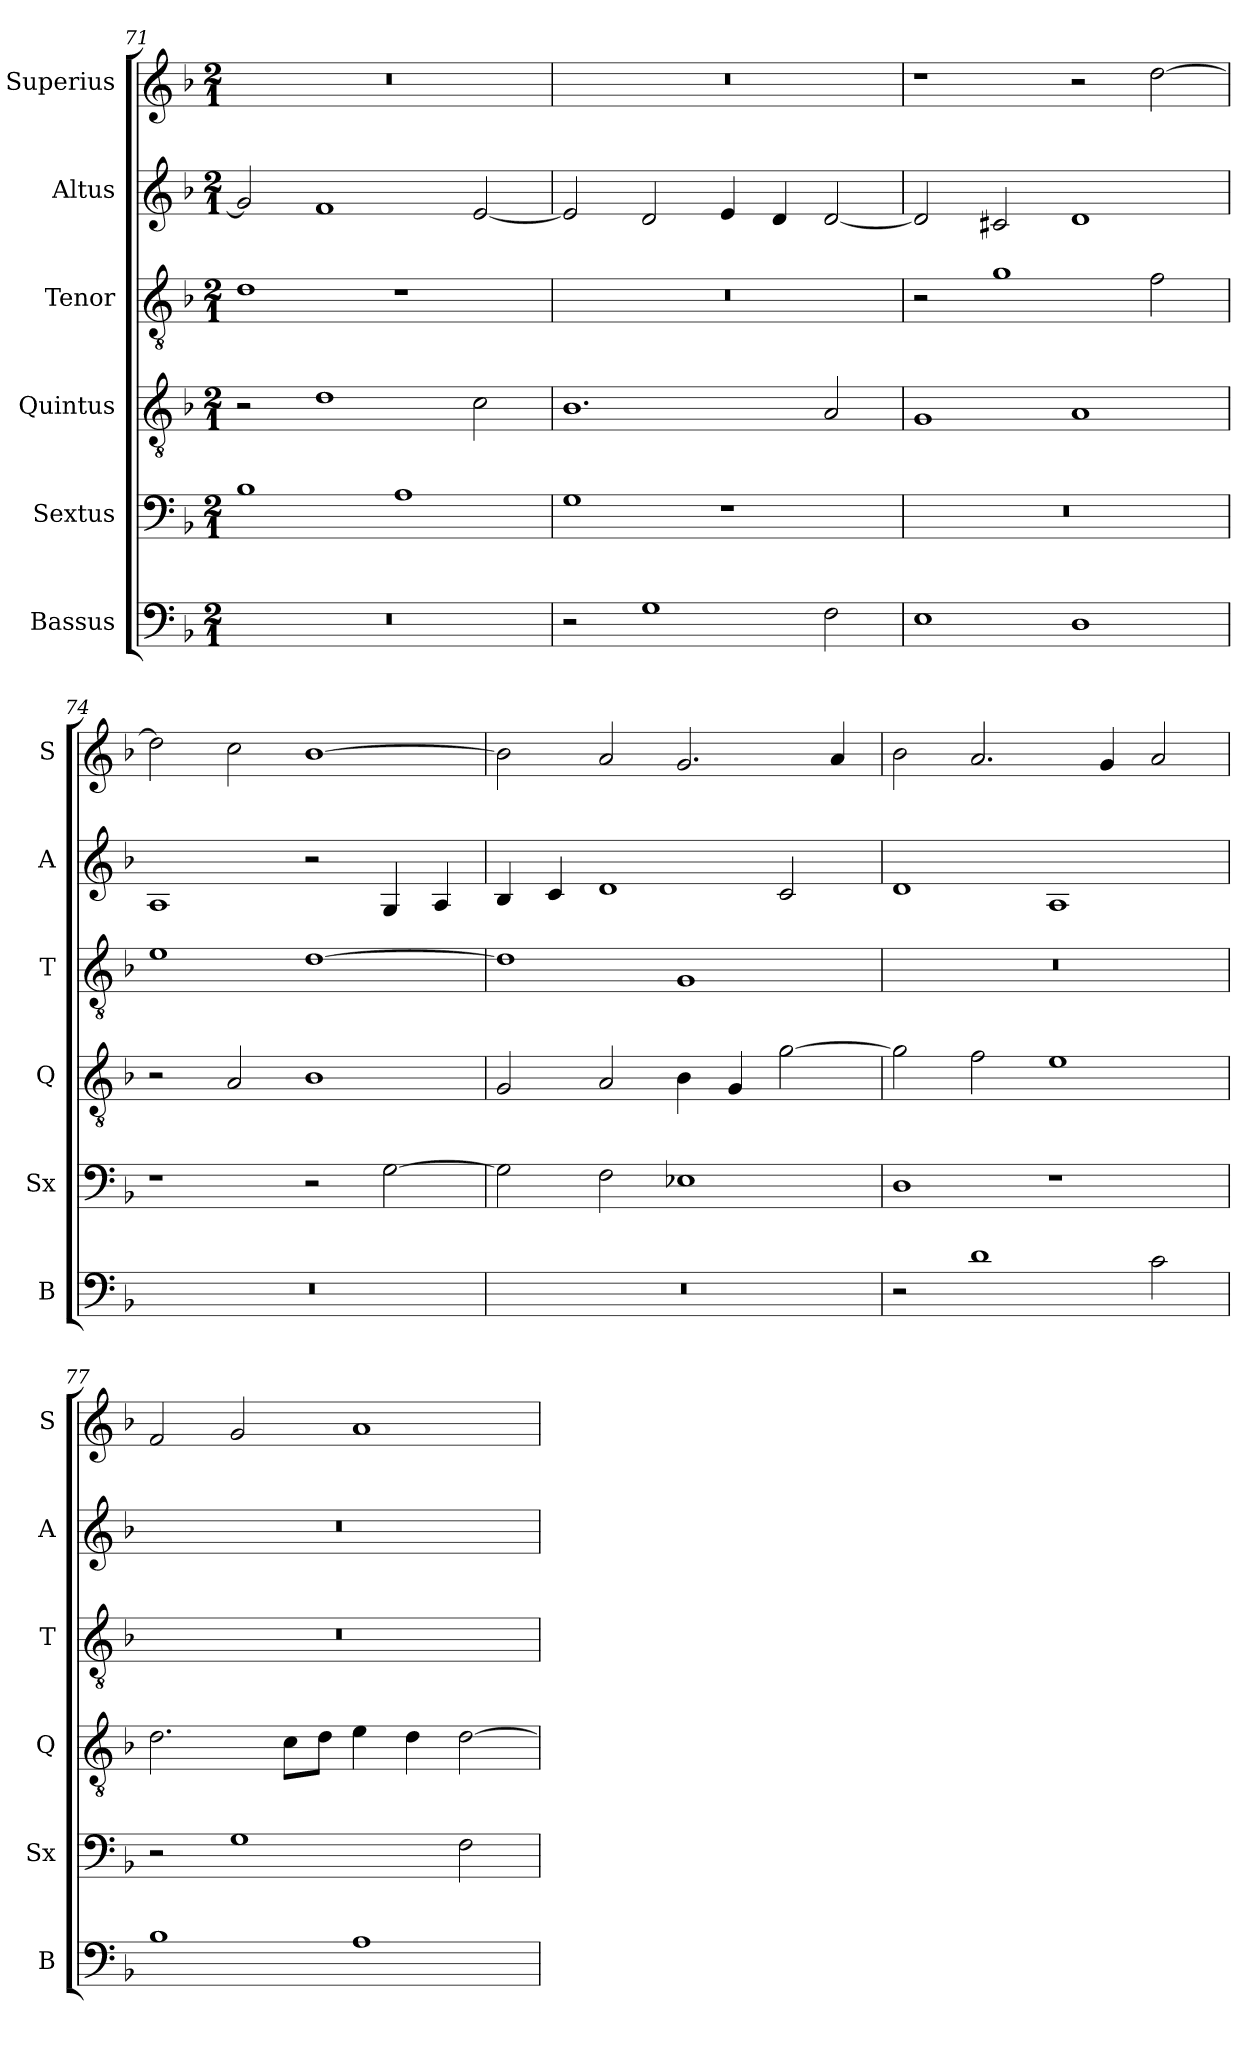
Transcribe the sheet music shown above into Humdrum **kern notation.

**kern	**kern	**kern	**kern	**kern	**kern
*part6	*part5	*part4	*part3	*part2	*part1
*staff6	*staff5	*staff4	*staff3	*staff2	*staff1
*I"Bassus	*I"Sextus	*I"Quintus	*I"Tenor	*I"Altus	*I"Superius
*I'B	*I'Sx	*I'Q	*I'T	*I'A	*I'S
*clefF4	*clefF4	*clefGv2	*clefGv2	*clefG2	*clefG2
*k[b-]	*k[b-]	*k[b-]	*k[b-]	*k[b-]	*k[b-]
*M2/1	*M2/1	*M2/1	*M2/1	*M2/1	*M2/1
=71	=71	=71	=71	=71	=71
0r	1B-	2r	1d	2g/]	0r
.	.	1d	.	1f	.
.	1A	.	1r	.	.
.	.	2c\	.	[2e/	.
=72	=72	=72	=72	=72	=72
2r	1G	1.B-	0r	2e/]	0r
1G	.	.	.	2d/	.
.	1r	.	.	4e/	.
.	.	.	.	4d/	.
2F\	.	2A/	.	[2d/	.
=73	=73	=73	=73	=73	=73
1E	0r	1G	2r	2d/]	1r
.	.	.	1g	2c#X/	.
1D	.	1A	.	1d	2r
.	.	.	2f\	.	[2dd\
=74	=74	=74	=74	=74	=74
0r	1r	2r	1e	1A	2dd\]
.	.	2A/	.	.	2cc\
.	2r	1B-	[1d	2r	[1b-
.	[2G\	.	.	4G/	.
.	.	.	.	4A/	.
=75	=75	=75	=75	=75	=75
0r	2G\]	2G/	1d]	4B-/	2b-\]
.	.	.	.	4c/	.
.	2F\	2A/	.	1d	2a/
.	1E-X	4B-\	1G	.	2.g/
.	.	4G/	.	.	.
.	.	[2g\	.	2c/	.
.	.	.	.	.	4a/
=76	=76	=76	=76	=76	=76
2r	1D	2g\]	0r	1d	2b-\
1d	.	2f\	.	.	2.a/
.	1r	1e	.	1A	.
.	.	.	.	.	4g/
2c\	.	.	.	.	2a/
=77	=77	=77	=77	=77	=77
1B-	2r	2.d\	0r	0r	2f/
.	1G	.	.	.	2g/
.	.	8c\L	.	.	.
.	.	8d\J	.	.	.
1A	.	4e\	.	.	1a
.	.	4d\	.	.	.
.	2F\	[2d\	.	.	.
=	=	=	=	=	=
*-	*-	*-	*-	*-	*-
